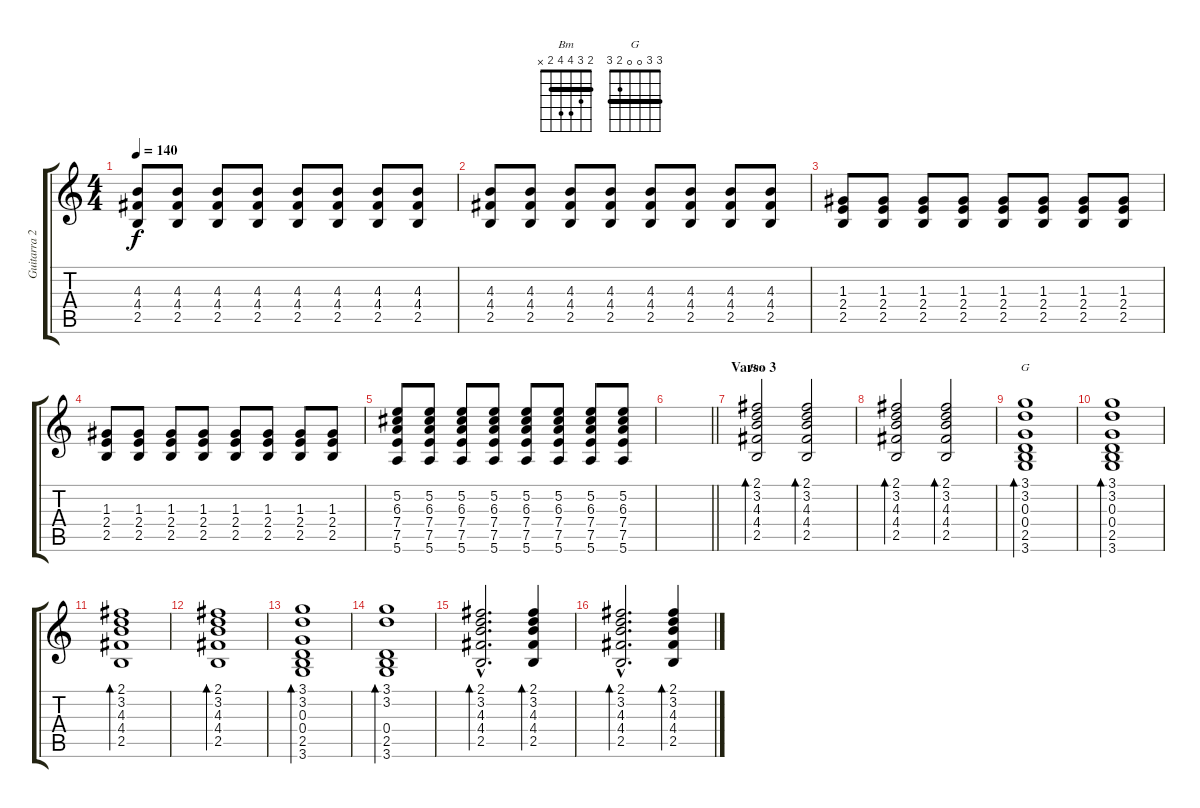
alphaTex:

\track ("Guitarra 2" "Guitarra 2") {instrument electricguitarclean}
\staff {score tabs}
\tuning (E4 B3 G3 D3 A2 E2) {hide}
\chord ("Bm" 2 3 4 4 2 x) {barre 2}
\chord ("G" 3 3 0 0 2 3) {barre 3}
\ts (4 4)
\tempo 140
\clef g2
\ks c
(4.3 4.4 2.5).8{dy f} (4.3 4.4 2.5).8 (4.3 4.4 2.5).8 (4.3 4.4 2.5).8 (4.3 4.4 2.5).8 (4.3 4.4 2.5).8 (4.3 4.4 2.5).8 (4.3 4.4 2.5).8 |
(4.3 4.4 2.5).8 (4.3 4.4 2.5).8 (4.3 4.4 2.5).8 (4.3 4.4 2.5).8 (4.3 4.4 2.5).8 (4.3 4.4 2.5).8 (4.3 4.4 2.5).8 (4.3 4.4 2.5).8 |
(1.3 2.4 2.5).8 (1.3 2.4 2.5).8 (1.3 2.4 2.5).8 (1.3 2.4 2.5).8 (1.3 2.4 2.5).8 (1.3 2.4 2.5).8 (1.3 2.4 2.5).8 (1.3 2.4 2.5).8 |
(1.3 2.4 2.5).8 (1.3 2.4 2.5).8 (1.3 2.4 2.5).8 (1.3 2.4 2.5).8 (1.3 2.4 2.5).8 (1.3 2.4 2.5).8 (1.3 2.4 2.5).8 (1.3 2.4 2.5).8 |
(5.2 6.3 7.4 7.5 5.6).8 (5.2 6.3 7.4 7.5 5.6).8 (5.2 6.3 7.4 7.5 5.6).8 (5.2 6.3 7.4 7.5 5.6).8 (5.2 6.3 7.4 7.5 5.6).8 (5.2 6.3 7.4 7.5 5.6).8 (5.2 6.3 7.4 7.5 5.6).8 (5.2 6.3 7.4 7.5 5.6).8 |
\barLineRight lightlight
|
\section ("" "Varso 3")
(2.1 3.2 4.3 4.4 2.5).2{bd 240 ch "Bm" instrument electricguitarclean} (2.1 3.2 4.3 4.4 2.5).2{bd 240} |
(2.1 3.2 4.3 4.4 2.5).2{bd 240} (2.1 3.2 4.3 4.4 2.5).2{bd 240} |
(3.1 3.2 0.3 0.4 2.5 3.6).1{bd 240 ch "G"} |
(3.1 3.2 0.3 0.4 2.5 3.6).1{bd 240} |
(2.1 3.2 4.3 4.4 2.5).1{bd 240} |
(2.1 3.2 4.3 4.4 2.5).1{bd 240} |
(3.1 3.2 0.3 0.4 2.5 3.6).1{bd 240} |
(3.1 3.2 0.4 2.5 3.6).1{bd 240} |
(2.1{hac} 3.2{hac} 4.3{hac} 4.4{hac} 2.5{hac}).2{d bd 240} (2.1 3.2 4.3 4.4 2.5).4{bd 240} |
(2.1{hac} 3.2{hac} 4.3{hac} 4.4{hac} 2.5{hac}).2{d bd 240} (2.1 3.2 4.3 4.4 2.5).4{bd 240}
